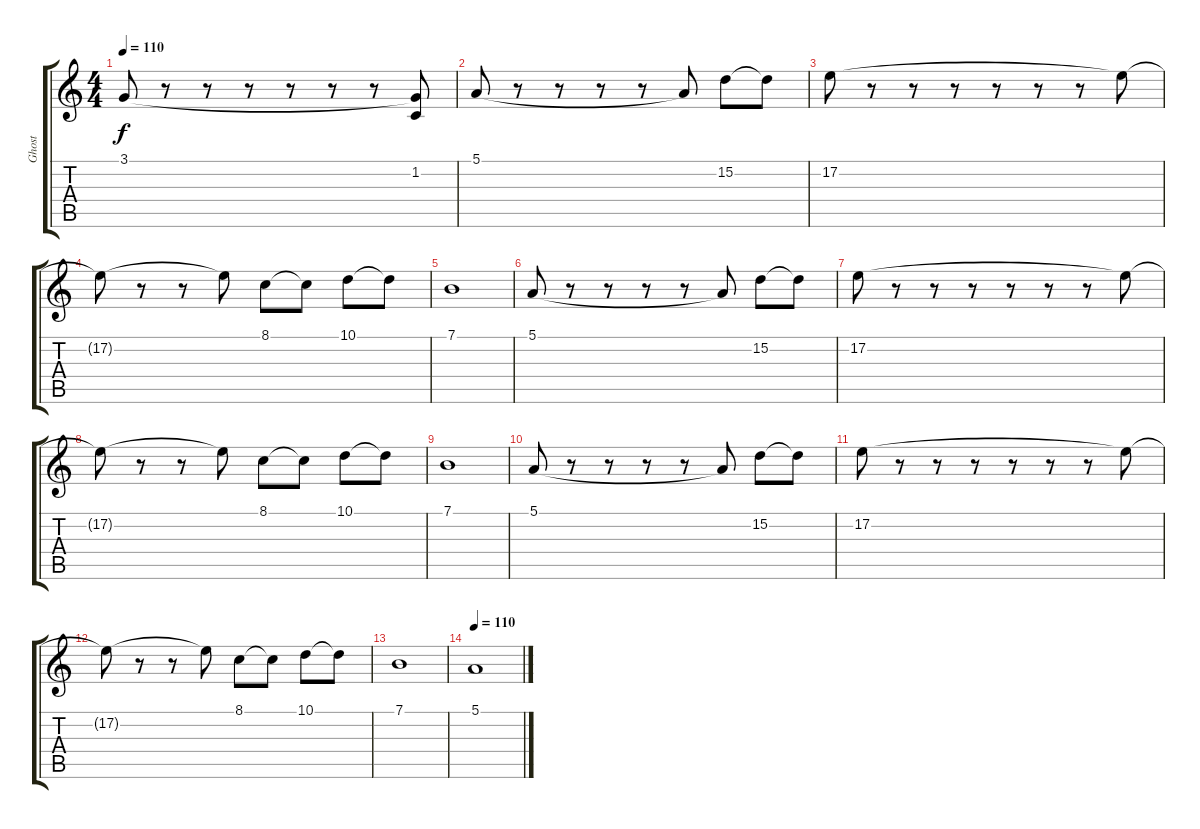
\track ("Ghost" "Ghost") {instrument pad8sweep}
\staff {score tabs}
\tuning (E4 B3 G3 D3 A2 E2) {hide}
\ts (4 4)
\tempo 110
\clef g2
\ks c
3.1.8{dy f} r.8 r.8 r.8 r.8 r.8 r.8 (3.1{t} 1.2{t}).8 |
5.1.8 r.8 r.8 r.8 r.8 5.1{t}.8 15.2.8 15.2{t}.8 |
17.2.8 r.8 r.8 r.8 r.8 r.8 r.8 17.2{t}.8 |
17.2{t}.8 r.8 r.8 17.2{t}.8 8.1.8 8.1{t}.8 10.1.8 10.1{t}.8 |
7.1.1 |
5.1.8 r.8 r.8 r.8 r.8 5.1{t}.8 15.2.8 15.2{t}.8 |
17.2.8 r.8 r.8 r.8 r.8 r.8 r.8 17.2{t}.8 |
17.2{t}.8 r.8 r.8 17.2{t}.8 8.1.8 8.1{t}.8 10.1.8 10.1{t}.8 |
7.1.1 |
5.1.8 r.8 r.8 r.8 r.8 5.1{t}.8 15.2.8 15.2{t}.8 |
17.2.8 r.8 r.8 r.8 r.8 r.8 r.8 17.2{t}.8 |
17.2{t}.8 r.8 r.8 17.2{t}.8 8.1.8 8.1{t}.8 10.1.8 10.1{t}.8 |
7.1.1 |
\tempo 110
5.1.1{volume 11}
